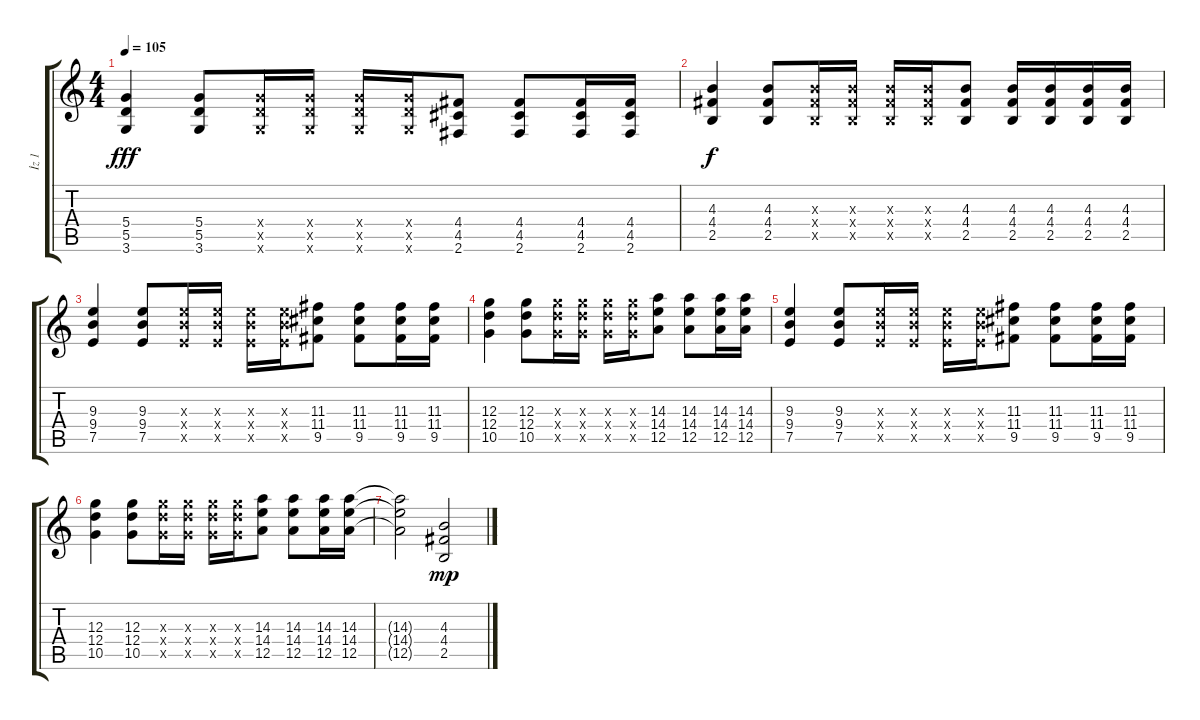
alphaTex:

\track ("İz 1" "İz 1") {instrument distortionguitar}
\staff {score tabs}
\tuning (E4 B3 G3 D3 A2 E2) {hide}
\ts (4 4)
\tempo 105
\clef g2
\ks c
(5.4 5.5 3.6).4{dy fff} (5.4 5.5 3.6).8 (5.4{x} 5.5{x} 3.6{x}).16 (5.4{x} 5.5{x} 3.6{x}).16 (5.4{x} 5.5{x} 3.6{x}).16 (5.4{x} 5.5{x} 3.6{x}).16 (4.4 4.5 2.6).8 (4.4 4.5 2.6).8 (4.4 4.5 2.6).16 (4.4 4.5 2.6).16 |
(4.3 4.4 2.5).4{dy f} (4.3 4.4 2.5).8 (4.3{x} 4.4{x} 2.5{x}).16 (4.3{x} 4.4{x} 2.5{x}).16 (4.3{x} 4.4{x} 2.5{x}).16 (4.3{x} 4.4{x} 2.5{x}).16 (4.3 4.4 2.5).8 (4.3 4.4 2.5).16 (4.3 4.4 2.5).16 (4.3 4.4 2.5).16 (4.3 4.4 2.5).16 |
(9.3 9.4 7.5).4 (9.3 9.4 7.5).8 (9.3{x} 9.4{x} 7.5{x}).16 (9.3{x} 9.4{x} 7.5{x}).16 (9.3{x} 9.4{x} 7.5{x}).16 (9.3{x} 9.4{x} 7.5{x}).16 (11.3 11.4 9.5).8 (11.3 11.4 9.5).8 (11.3 11.4 9.5).16 (11.3 11.4 9.5).16 |
(12.3 12.4 10.5).4 (12.3 12.4 10.5).8 (12.3{x} 12.4{x} 10.5{x}).16 (12.3{x} 12.4{x} 10.5{x}).16 (12.3{x} 12.4{x} 10.5{x}).16 (12.3{x} 12.4{x} 10.5{x}).16 (14.3 14.4 12.5).8 (14.3 14.4 12.5).8 (14.3 14.4 12.5).16 (14.3 14.4 12.5).16 |
(9.3 9.4 7.5).4 (9.3 9.4 7.5).8 (9.3{x} 9.4{x} 7.5{x}).16 (9.3{x} 9.4{x} 7.5{x}).16 (9.3{x} 9.4{x} 7.5{x}).16 (9.3{x} 9.4{x} 7.5{x}).16 (11.3 11.4 9.5).8 (11.3 11.4 9.5).8 (11.3 11.4 9.5).16 (11.3 11.4 9.5).16 |
(12.3 12.4 10.5).4 (12.3 12.4 10.5).8 (12.3{x} 12.4{x} 10.5{x}).16 (12.3{x} 12.4{x} 10.5{x}).16 (12.3{x} 12.4{x} 10.5{x}).16 (12.3{x} 12.4{x} 10.5{x}).16 (14.3 14.4 12.5).8 (14.3 14.4 12.5).8 (14.3 14.4 12.5).16 (14.3 14.4 12.5).16 |
(14.3{t} 14.4{t} 12.5{t}).2 (4.3 4.4 2.5).2{dy mp}
